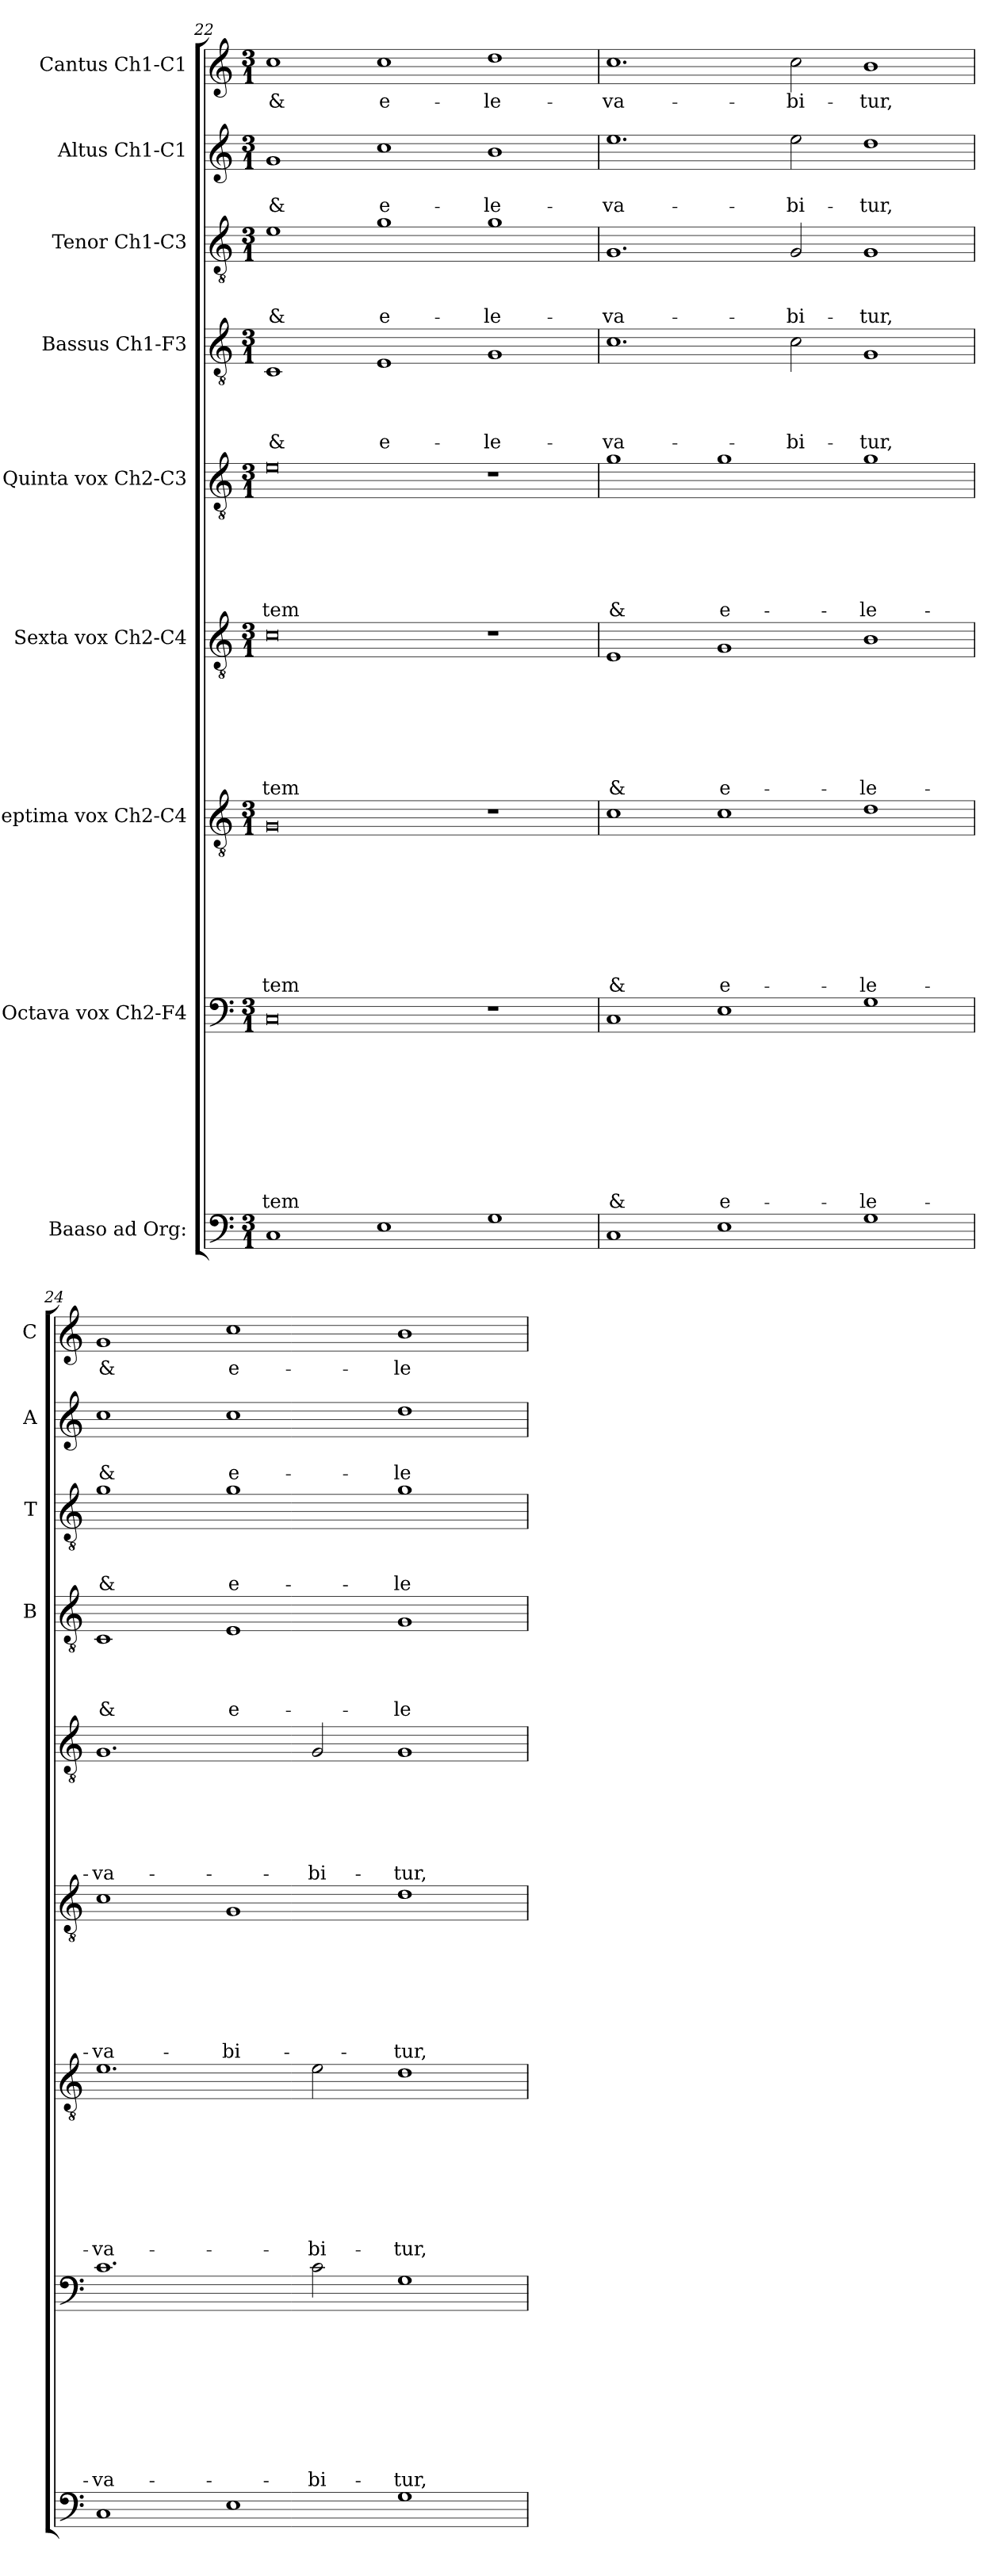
**kern	**kern	**text	**text	**text	**text	**text	**text	**text	**text	**text	**kern	**text	**text	**text	**text	**text	**text	**text	**text	**kern	**text	**text	**text	**text	**text	**text	**text	**kern	**text	**text	**text	**text	**text	**text	**kern	**text	**text	**text	**text	**kern	**text	**text	**text	**kern	**text	**text	**kern	**text
*part9	*part8	*part8	*part8	*part8	*part8	*part8	*part8	*part8	*part8	*part8	*part7	*part7	*part7	*part7	*part7	*part7	*part7	*part7	*part7	*part6	*part6	*part6	*part6	*part6	*part6	*part6	*part6	*part5	*part5	*part5	*part5	*part5	*part5	*part5	*part4	*part4	*part4	*part4	*part4	*part3	*part3	*part3	*part3	*part2	*part2	*part2	*part1	*part1
*staff9	*staff8	*staff8	*staff8	*staff8	*staff8	*staff8	*staff8	*staff8	*staff8	*staff8	*staff7	*staff7	*staff7	*staff7	*staff7	*staff7	*staff7	*staff7	*staff7	*staff6	*staff6	*staff6	*staff6	*staff6	*staff6	*staff6	*staff6	*staff5	*staff5	*staff5	*staff5	*staff5	*staff5	*staff5	*staff4	*staff4	*staff4	*staff4	*staff4	*staff3	*staff3	*staff3	*staff3	*staff2	*staff2	*staff2	*staff1	*staff1
*I"Baaso ad Org:	*I"Octava vox Ch2-F4	*	*	*	*	*	*	*	*	*	*I"Septima vox Ch2-C4	*	*	*	*	*	*	*	*	*I"Sexta vox Ch2-C4	*	*	*	*	*	*	*	*I"Quinta vox  Ch2-C3	*	*	*	*	*	*	*I"Bassus Ch1-F3	*	*	*	*	*I"Tenor Ch1-C3	*	*	*	*I"Altus Ch1-C1	*	*	*I"Cantus Ch1-C1	*
*	*	*	*	*	*	*	*	*	*	*	*	*	*	*	*	*	*	*	*	*	*	*	*	*	*	*	*	*	*	*	*	*	*	*	*I'B	*	*	*	*	*I'T	*	*	*	*I'A	*	*	*I'C	*
*clefF4	*clefF4	*	*	*	*	*	*	*	*	*	*clefGv2	*	*	*	*	*	*	*	*	*clefGv2	*	*	*	*	*	*	*	*clefGv2	*	*	*	*	*	*	*clefGv2	*	*	*	*	*clefGv2	*	*	*	*clefG2	*	*	*clefG2	*
*k[]	*k[]	*	*	*	*	*	*	*	*	*	*k[]	*	*	*	*	*	*	*	*	*k[]	*	*	*	*	*	*	*	*k[]	*	*	*	*	*	*	*k[]	*	*	*	*	*k[]	*	*	*	*k[]	*	*	*k[]	*
*C:	*C:	*	*	*	*	*	*	*	*	*	*C:	*	*	*	*	*	*	*	*	*C:	*	*	*	*	*	*	*	*C:	*	*	*	*	*	*	*C:	*	*	*	*	*C:	*	*	*	*C:	*	*	*C:	*
*M3/1	*M3/1	*	*	*	*	*	*	*	*	*	*M3/1	*	*	*	*	*	*	*	*	*M3/1	*	*	*	*	*	*	*	*M3/1	*	*	*	*	*	*	*M3/1	*	*	*	*	*M3/1	*	*	*	*M3/1	*	*	*M3/1	*
=22	=22	=22	=22	=22	=22	=22	=22	=22	=22	=22	=22	=22	=22	=22	=22	=22	=22	=22	=22	=22	=22	=22	=22	=22	=22	=22	=22	=22	=22	=22	=22	=22	=22	=22	=22	=22	=22	=22	=22	=22	=22	=22	=22	=22	=22	=22	=22	=22
!	!	!	!	!	!	!	!	!	!	!LO:LY:b	!	!	!	!	!	!	!	!	!LO:LY:b	!	!	!	!	!	!	!	!LO:LY:b	!	!	!	!	!	!	!LO:LY:b	!	!	!	!	!LO:LY:b	!	!	!	!LO:LY:b	!	!	!LO:LY:b	!	!LO:LY:b
1C	0C	.	.	.	.	.	.	.	.	-tem	0G	.	.	.	.	.	.	.	-tem	0c	.	.	.	.	.	.	-tem	0e	.	.	.	.	.	-tem	1C	.	.	.	&	1e	.	.	&	1g	.	&	1cc	&
!	!	!	!	!	!	!	!	!	!	!	!	!	!	!	!	!	!	!	!	!	!	!	!	!	!	!	!	!	!	!	!	!	!	!	!	!	!	!	!LO:LY:b	!	!	!	!LO:LY:b	!	!	!LO:LY:b	!	!LO:LY:b
1E	.	.	.	.	.	.	.	.	.	.	.	.	.	.	.	.	.	.	.	.	.	.	.	.	.	.	.	.	.	.	.	.	.	.	1E	.	.	.	e-	1g	.	.	e-	1cc	.	e-	1cc	e-
!	!	!	!	!	!	!	!	!	!	!	!	!	!	!	!	!	!	!	!	!	!	!	!	!	!	!	!	!	!	!	!	!	!	!	!	!	!	!	!LO:LY:b	!	!	!	!LO:LY:b	!	!	!LO:LY:b	!	!LO:LY:b
1G	1r	.	.	.	.	.	.	.	.	.	1r	.	.	.	.	.	.	.	.	1r	.	.	.	.	.	.	.	1r	.	.	.	.	.	.	1G	.	.	.	-le-	1g	.	.	-le-	1b	.	-le-	1dd	-le-
=23	=23	=23	=23	=23	=23	=23	=23	=23	=23	=23	=23	=23	=23	=23	=23	=23	=23	=23	=23	=23	=23	=23	=23	=23	=23	=23	=23	=23	=23	=23	=23	=23	=23	=23	=23	=23	=23	=23	=23	=23	=23	=23	=23	=23	=23	=23	=23	=23
!	!	!	!	!	!	!	!	!	!	!LO:LY:b	!	!	!	!	!	!	!	!	!LO:LY:b	!	!	!	!	!	!	!	!LO:LY:b	!	!	!	!	!	!	!LO:LY:b	!	!	!	!	!LO:LY:b	!	!	!	!LO:LY:b	!	!	!LO:LY:b	!	!LO:LY:b
1C	1C	.	.	.	.	.	.	.	.	&	1c	.	.	.	.	.	.	.	&	1E	.	.	.	.	.	.	&	1g	.	.	.	.	.	&	1.c	.	.	.	-va-	1.G	.	.	-va-	1.ee	.	-va-	1.cc	-va-
!	!	!	!	!	!	!	!	!	!	!LO:LY:b	!	!	!	!	!	!	!	!	!LO:LY:b	!	!	!	!	!	!	!	!LO:LY:b	!	!	!	!	!	!	!LO:LY:b	!	!	!	!	!	!	!	!	!	!	!	!	!	!
1E	1E	.	.	.	.	.	.	.	.	e-	1c	.	.	.	.	.	.	.	e-	1G	.	.	.	.	.	.	e-	1g	.	.	.	.	.	e-	.	.	.	.	.	.	.	.	.	.	.	.	.	.
!	!	!	!	!	!	!	!	!	!	!	!	!	!	!	!	!	!	!	!	!	!	!	!	!	!	!	!	!	!	!	!	!	!	!	!	!	!	!	!LO:LY:b	!	!	!	!LO:LY:b	!	!	!LO:LY:b	!	!LO:LY:b
.	.	.	.	.	.	.	.	.	.	.	.	.	.	.	.	.	.	.	.	.	.	.	.	.	.	.	.	.	.	.	.	.	.	.	2c\	.	.	.	-bi-	2G/	.	.	-bi-	2ee\	.	-bi-	2cc\	-bi-
!	!	!	!	!	!	!	!	!	!	!LO:LY:b	!	!	!	!	!	!	!	!	!LO:LY:b	!	!	!	!	!	!	!	!LO:LY:b	!	!	!	!	!	!	!LO:LY:b	!	!	!	!	!LO:LY:b	!	!	!	!LO:LY:b	!	!	!LO:LY:b	!	!LO:LY:b
1G	1G	.	.	.	.	.	.	.	.	-le-	1d	.	.	.	.	.	.	.	-le-	1B	.	.	.	.	.	.	-le-	1g	.	.	.	.	.	-le-	1G	.	.	.	-tur,	1G	.	.	-tur,	1dd	.	-tur,	1b	-tur,
!!LO:LB:g=z
=24	=24	=24	=24	=24	=24	=24	=24	=24	=24	=24	=24	=24	=24	=24	=24	=24	=24	=24	=24	=24	=24	=24	=24	=24	=24	=24	=24	=24	=24	=24	=24	=24	=24	=24	=24	=24	=24	=24	=24	=24	=24	=24	=24	=24	=24	=24	=24	=24
!	!	!	!	!	!	!	!	!	!	!LO:LY:b	!	!	!	!	!	!	!	!	!LO:LY:b	!	!	!	!	!	!	!	!LO:LY:b	!	!	!	!	!	!	!LO:LY:b	!	!	!	!	!LO:LY:b	!	!	!	!LO:LY:b	!	!	!LO:LY:b	!	!LO:LY:b
1C	1.c	.	.	.	.	.	.	.	.	-va-	1.e	.	.	.	.	.	.	.	-va-	1c	.	.	.	.	.	.	-va-	1.G	.	.	.	.	.	-va-	1C	.	.	.	&	1g	.	.	&	1cc	.	&	1g	&
!	!	!	!	!	!	!	!	!	!	!	!	!	!	!	!	!	!	!	!	!	!	!	!	!	!	!	!LO:LY:b	!	!	!	!	!	!	!	!	!	!	!	!LO:LY:b	!	!	!	!LO:LY:b	!	!	!LO:LY:b	!	!LO:LY:b
1E	.	.	.	.	.	.	.	.	.	.	.	.	.	.	.	.	.	.	.	1G	.	.	.	.	.	.	-bi-	.	.	.	.	.	.	.	1E	.	.	.	e-	1g	.	.	e-	1cc	.	e-	1cc	e-
!	!	!	!	!	!	!	!	!	!	!LO:LY:b	!	!	!	!	!	!	!	!	!LO:LY:b	!	!	!	!	!	!	!	!	!	!	!	!	!	!	!LO:LY:b	!	!	!	!	!	!	!	!	!	!	!	!	!	!
.	2c\	.	.	.	.	.	.	.	.	-bi-	2e\	.	.	.	.	.	.	.	-bi-	.	.	.	.	.	.	.	.	2G/	.	.	.	.	.	-bi-	.	.	.	.	.	.	.	.	.	.	.	.	.	.
!	!	!	!	!	!	!	!	!	!	!LO:LY:b	!	!	!	!	!	!	!	!	!LO:LY:b	!	!	!	!	!	!	!	!LO:LY:b	!	!	!	!	!	!	!LO:LY:b	!	!	!	!	!LO:LY:b	!	!	!	!LO:LY:b	!	!	!LO:LY:b	!	!LO:LY:b
1G	1G	.	.	.	.	.	.	.	.	-tur,	1d	.	.	.	.	.	.	.	-tur,	1d	.	.	.	.	.	.	-tur,	1G	.	.	.	.	.	-tur,	1G	.	.	.	-le-	1g	.	.	-le-	1dd	.	-le-	1b	-le-
=	=	=	=	=	=	=	=	=	=	=	=	=	=	=	=	=	=	=	=	=	=	=	=	=	=	=	=	=	=	=	=	=	=	=	=	=	=	=	=	=	=	=	=	=	=	=	=	=
*-	*-	*-	*-	*-	*-	*-	*-	*-	*-	*-	*-	*-	*-	*-	*-	*-	*-	*-	*-	*-	*-	*-	*-	*-	*-	*-	*-	*-	*-	*-	*-	*-	*-	*-	*-	*-	*-	*-	*-	*-	*-	*-	*-	*-	*-	*-	*-	*-
